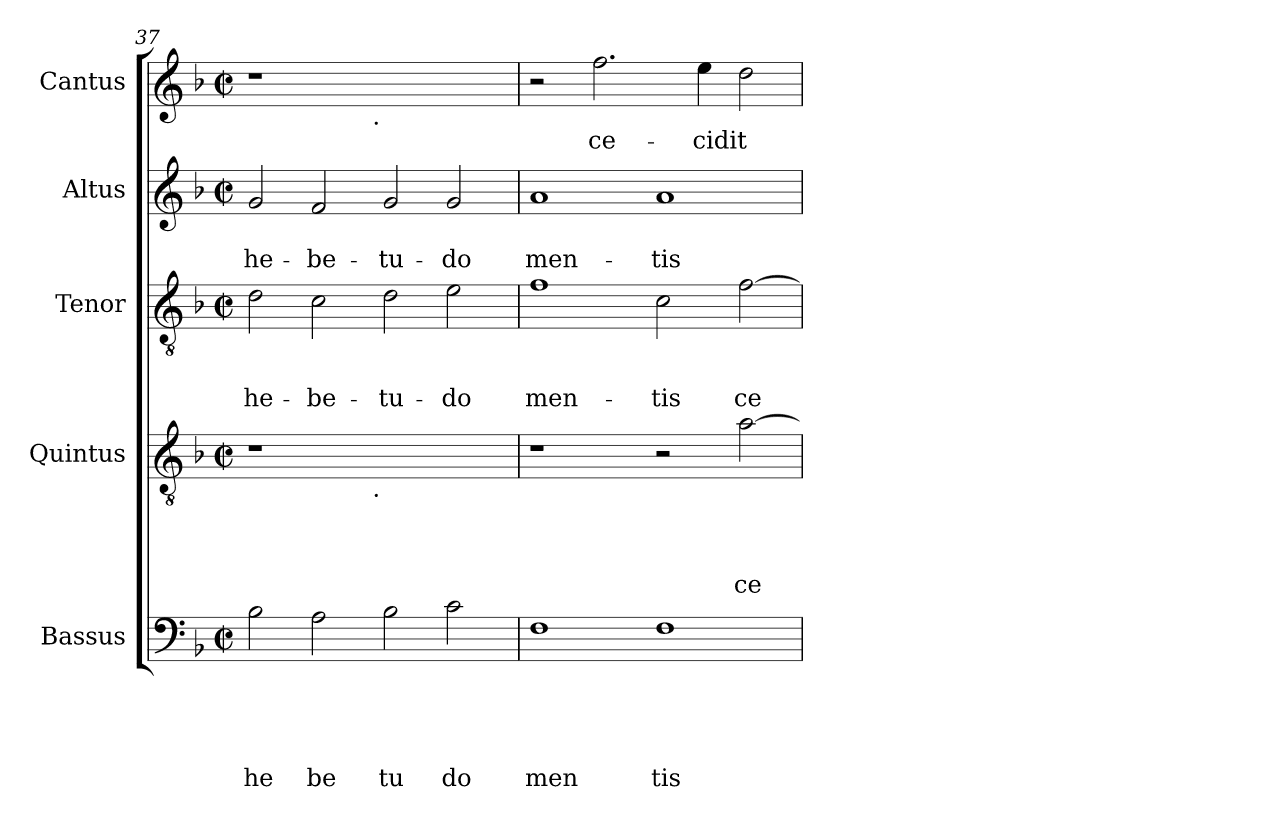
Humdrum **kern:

**kern	**text	**text	**text	**text	**text	**kern	**text	**text	**text	**text	**kern	**text	**text	**text	**kern	**text	**text	**kern	**text
*part5	*part5	*part5	*part5	*part5	*part5	*part4	*part4	*part4	*part4	*part4	*part3	*part3	*part3	*part3	*part2	*part2	*part2	*part1	*part1
*staff5	*staff5	*staff5	*staff5	*staff5	*staff5	*staff4	*staff4	*staff4	*staff4	*staff4	*staff3	*staff3	*staff3	*staff3	*staff2	*staff2	*staff2	*staff1	*staff1
*I"Bassus	*	*	*	*	*	*I"Quintus	*	*	*	*	*I"Tenor	*	*	*	*I"Altus	*	*	*I"Cantus	*
!!LO:PB:g=z
*clefF4	*	*	*	*	*	*clefGv2	*	*	*	*	*clefGv2	*	*	*	*clefG2	*	*	*clefG2	*
*k[b-]	*	*	*	*	*	*k[b-]	*	*	*	*	*k[b-]	*	*	*	*k[b-]	*	*	*k[b-]	*
*F:	*	*	*	*	*	*F:	*	*	*	*	*F:	*	*	*	*F:	*	*	*F:	*
*M2/2	*	*	*	*	*	*M2/2	*	*	*	*	*M2/2	*	*	*	*M2/2	*	*	*M2/2	*
*met(c|)	*	*	*	*	*	*met(c|)	*	*	*	*	*met(c|)	*	*	*	*met(c|)	*	*	*met(c|)	*
=37	=37	=37	=37	=37	=37	=37	=37	=37	=37	=37	=37	=37	=37	=37	=37	=37	=37	=37	=37
!	!	!	!	!	!LO:LY:b	!	!	!	!	!	!	!	!	!LO:LY:b	!	!	!LO:LY:b	!	!
*	*	*	*	*	*	*^	*	*	*	*	*	*	*	*	*	*	*	*^	*
2B-\	.	.	.	.	he	1r	2ryy	.	.	.	.	2d\	.	.	he-	2g/	.	he-	1r	2ryy	.
!	!	!	!	!	!LO:LY:b	!	!	!	!	!	!	!	!	!	!LO:LY:b	!	!	!LO:LY:b	!	!	!
2A\	.	.	.	.	be	.	4...ryy	.	.	.	.	2c\	.	.	-be-	2f/	.	-be-	.	4...ryy	.
!	!	!	!	!	!	!	!	!	!	!	!	!	!	!	!	!	!	!	!	!LO:TX:b:t=.	!
!	!	!	!	!	!	!	!LO:TX:b:t=.	!	!	!	!	!	!	!	!	!	!	!	!	!	!
.	.	.	.	.	.	.	1ryy	.	.	.	.	.	.	.	.	.	.	.	.	1ryy	.
!	!	!	!	!	!LO:LY:b	!	!	!	!	!	!	!	!	!	!LO:LY:b	!	!	!LO:LY:b	!	!	!
2B-\	.	.	.	.	tu	1ryy	.	.	.	.	.	2d\	.	.	-tu-	2g/	.	-tu-	1ryy	.	.
!	!	!	!	!	!LO:LY:b	!	!	!	!	!	!	!	!	!	!LO:LY:b	!	!	!LO:LY:b	!	!	!
2c\	.	.	.	.	do	.	.	.	.	.	.	2e\	.	.	-do	2g/	.	-do	.	.	.
.	.	.	.	.	.	.	32ryy	.	.	.	.	.	.	.	.	.	.	.	.	32ryy	.
=38	=38	=38	=38	=38	=38	=38	=38	=38	=38	=38	=38	=38	=38	=38	=38	=38	=38	=38	=38	=38	=38
!	!	!	!	!	!LO:LY:b	!	!	!	!	!	!	!	!	!	!LO:LY:b	!	!	!LO:LY:b	!	!	!
*	*	*	*	*	*	*v	*v	*	*	*	*	*	*	*	*	*	*	*	*v	*v	*
1F	.	.	.	.	men	1r	.	.	.	.	1f	.	.	men-	1a	.	men-	2r	.
!	!	!	!	!	!	!	!	!	!	!	!	!	!	!	!	!	!	!	!LO:LY:b
.	.	.	.	.	.	.	.	.	.	.	.	.	.	.	.	.	.	2.ff\	ce-
!	!	!	!	!	!LO:LY:b	!	!	!	!	!	!	!	!	!LO:LY:b	!	!	!LO:LY:b	!	!
1F	.	.	.	.	tis	2r	.	.	.	.	2c\	.	.	-tis	1a	.	-tis	.	.
!	!	!	!	!	!	!	!	!	!	!	!	!	!	!	!	!	!	!	!LO:LY:b
.	.	.	.	.	.	.	.	.	.	.	.	.	.	.	.	.	.	4ee\	-cidit
!	!	!	!	!	!	!	!	!	!	!LO:LY:b	!	!	!	!LO:LY:b	!	!	!	!	!
.	.	.	.	.	.	[>2a\	.	.	.	ce	[>2f\	.	.	ce-	.	.	.	2dd\	.
=	=	=	=	=	=	=	=	=	=	=	=	=	=	=	=	=	=	=	=
*-	*-	*-	*-	*-	*-	*-	*-	*-	*-	*-	*-	*-	*-	*-	*-	*-	*-	*-	*-
